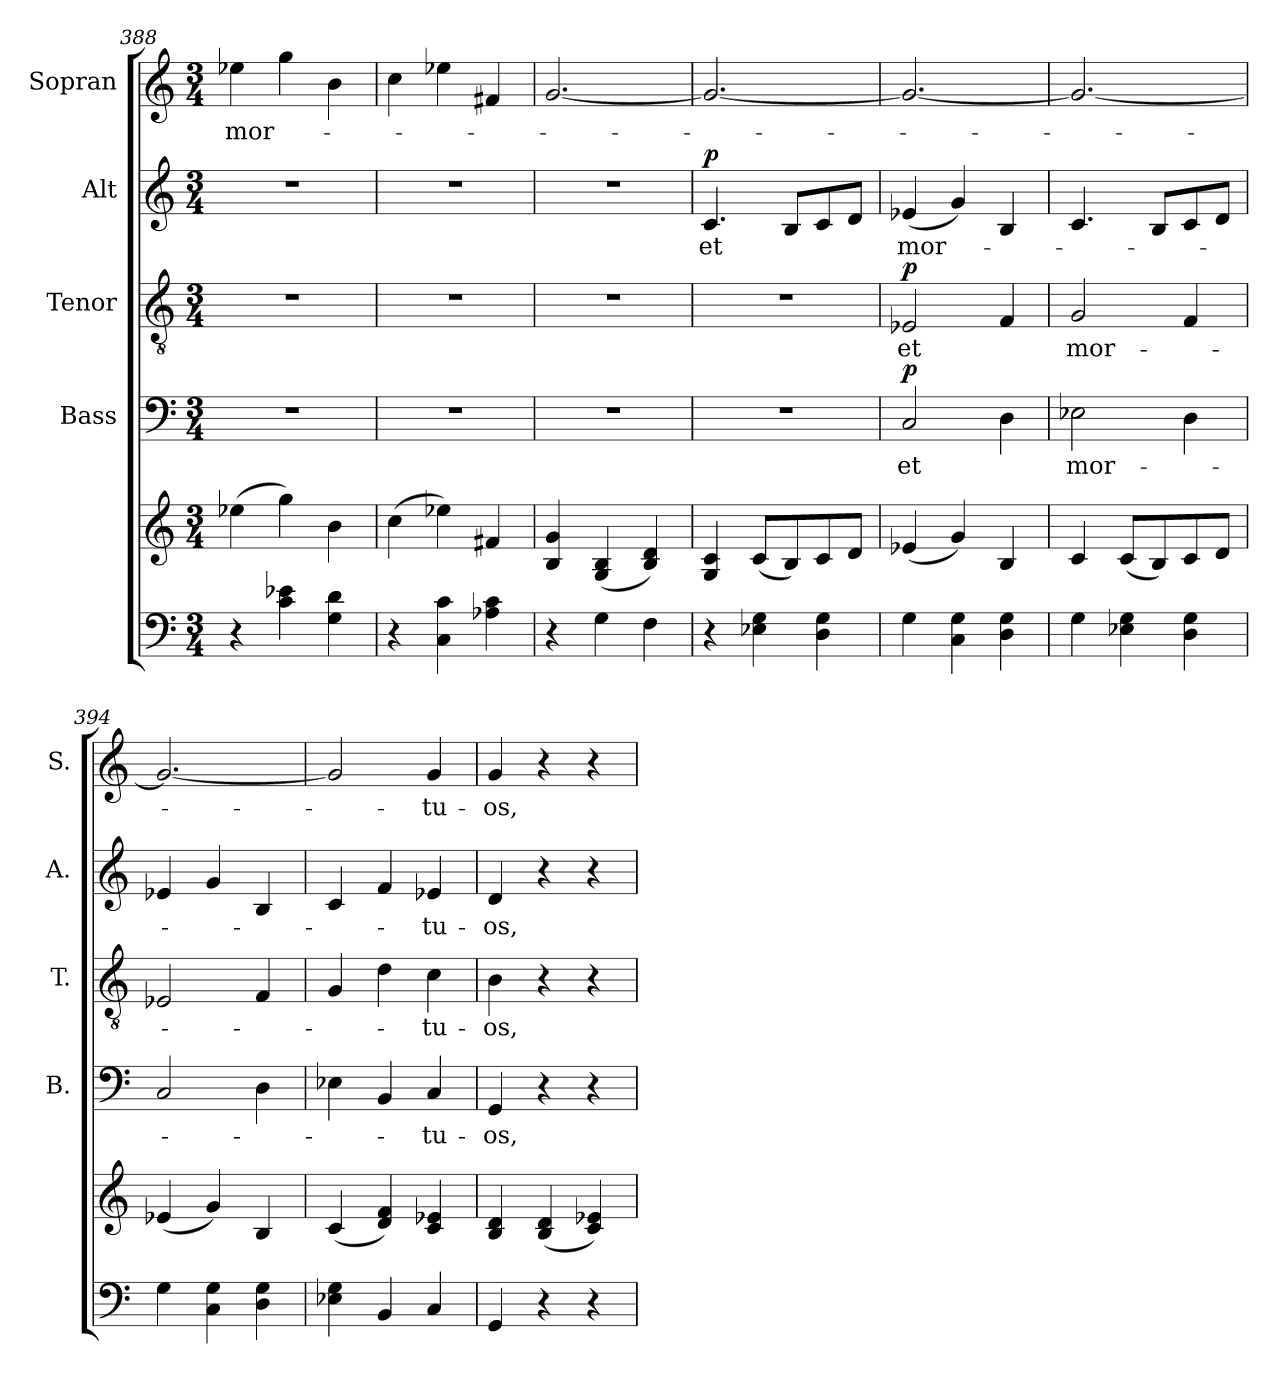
**kern	**kern	**kern	**text	**dynam	**kern	**text	**dynam	**kern	**text	**dynam	**kern	**text
*part5	*part5	*part4	*part4	*part4	*part3	*part3	*part3	*part2	*part2	*part2	*part1	*part1
*staff6	*staff5	*staff4	*staff4	*staff4	*staff3	*staff3	*staff3	*staff2	*staff2	*staff2	*staff1	*staff1
*	*	*I"Bass	*	*	*I"Tenor	*	*	*I"Alt	*	*	*I"Sopran	*
*	*	*I'B.	*	*	*I'T.	*	*	*I'A.	*	*	*I'S.	*
!!LO:PB:g=z
*clefF4	*clefG2	*clefF4	*	*	*clefGv2	*	*	*clefG2	*	*	*clefG2	*
*k[]	*k[]	*k[]	*	*	*k[]	*	*	*k[]	*	*	*k[]	*
*C:	*C:	*C:	*	*	*C:	*	*	*C:	*	*	*C:	*
*M3/4	*M3/4	*M3/4	*	*	*M3/4	*	*	*M3/4	*	*	*M3/4	*
=388	=388	=388	=388	=388	=388	=388	=388	=388	=388	=388	=388	=388
!	!	!	!	!	!	!	!	!	!	!	!	!LO:LY:b
4r	(>4ee-X\	2.r	.	.	2.r	.	.	2.r	.	.	4ee-X\	mor-
4c\ 4e-X\	4gg\)	.	.	.	.	.	.	.	.	.	4gg\	.
4G\ 4d\	4b\	.	.	.	.	.	.	.	.	.	4b\	.
=389	=389	=389	=389	=389	=389	=389	=389	=389	=389	=389	=389	=389
4r	(>4cc\	2.r	.	.	2.r	.	.	2.r	.	.	4cc\	.
4C\ 4c\	4ee-X\)	.	.	.	.	.	.	.	.	.	4ee-X\	.
4A-X\ 4c\	4f#X/	.	.	.	.	.	.	.	.	.	4f#X/	.
=390	=390	=390	=390	=390	=390	=390	=390	=390	=390	=390	=390	=390
4r	4B/ 4g/	2.r	.	.	2.r	.	.	2.r	.	.	[2.g/	.
4G\	(<4G/ 4B/	.	.	.	.	.	.	.	.	.	.	.
4F\	4B/ 4d/)	.	.	.	.	.	.	.	.	.	.	.
=391	=391	=391	=391	=391	=391	=391	=391	=391	=391	=391	=391	=391
!	!	!	!	!	!	!	!	!	!LO:LY:b	!LO:DY:a	!	!
4r	4G/ 4c/	2.r	.	.	2.r	.	.	4.c/	et	p	2.g/_	.
4E-X\ 4G\	(<8c/L	.	.	.	.	.	.	.	.	.	.	.
.	8B/)	.	.	.	.	.	.	8B/L	.	.	.	.
4D\ 4G\	8c/	.	.	.	.	.	.	8c/	.	.	.	.
.	8d/J	.	.	.	.	.	.	8d/J	.	.	.	.
=392	=392	=392	=392	=392	=392	=392	=392	=392	=392	=392	=392	=392
!	!	!	!LO:LY:b	!LO:DY:a	!	!LO:LY:b	!LO:DY:a	!	!LO:LY:b	!	!	!
4G\	(<4e-X/	2C/	et	p	2E-X/	et	p	(<4e-X/	mor-	.	2.g/_	.
4C\ 4G\	4g/)	.	.	.	.	.	.	4g/)	.	.	.	.
4D\ 4G\	4B/	4D\	.	.	4F/	.	.	4B/	.	.	.	.
=393	=393	=393	=393	=393	=393	=393	=393	=393	=393	=393	=393	=393
!	!	!	!LO:LY:b	!	!	!LO:LY:b	!	!	!	!	!	!
4G\	4c/	2E-X\	mor-	.	2G/	mor-	.	4.c/	.	.	2.g/_	.
4E-X\ 4G\	(<8c/L	.	.	.	.	.	.	.	.	.	.	.
.	8B/)	.	.	.	.	.	.	8B/L	.	.	.	.
4D\ 4G\	8c/	4D\	.	.	4F/	.	.	8c/	.	.	.	.
.	8d/J	.	.	.	.	.	.	8d/J	.	.	.	.
=394	=394	=394	=394	=394	=394	=394	=394	=394	=394	=394	=394	=394
4G\	(<4e-X/	2C/	.	.	2E-X/	.	.	4e-X/	.	.	2.g/_	.
4C\ 4G\	4g/)	.	.	.	.	.	.	4g/	.	.	.	.
4D\ 4G\	4B/	4D\	.	.	4F/	.	.	4B/	.	.	.	.
=395	=395	=395	=395	=395	=395	=395	=395	=395	=395	=395	=395	=395
4E-X\ 4G\	(<4c/	4E-X\	.	.	4G/	.	.	4c/	.	.	2g/]	.
4BB/	4d/ 4f/)	4BB/	.	.	4d\	.	.	4f/	.	.	.	.
!	!	!	!LO:LY:b	!	!	!LO:LY:b	!	!	!LO:LY:b	!	!	!LO:LY:b
4C/	4c/ 4e-X/	4C/	-tu-	.	4c\	-tu-	.	4e-X/	-tu-	.	4g/	-tu-
!!LO:LB:g=z
=396	=396	=396	=396	=396	=396	=396	=396	=396	=396	=396	=396	=396
!	!	!	!LO:LY:b	!	!	!LO:LY:b	!	!	!LO:LY:b	!	!	!LO:LY:b
4GG/	4B/ 4d/	4GG/	-os,	.	4B\	-os,	.	4d/	-os,	.	4g/	-os,
4r	(<4B/ 4d/	4r	.	.	4r	.	.	4r	.	.	4r	.
4r	4c/ 4e-X/)	4r	.	.	4r	.	.	4r	.	.	4r	.
=	=	=	=	=	=	=	=	=	=	=	=	=
*-	*-	*-	*-	*-	*-	*-	*-	*-	*-	*-	*-	*-
